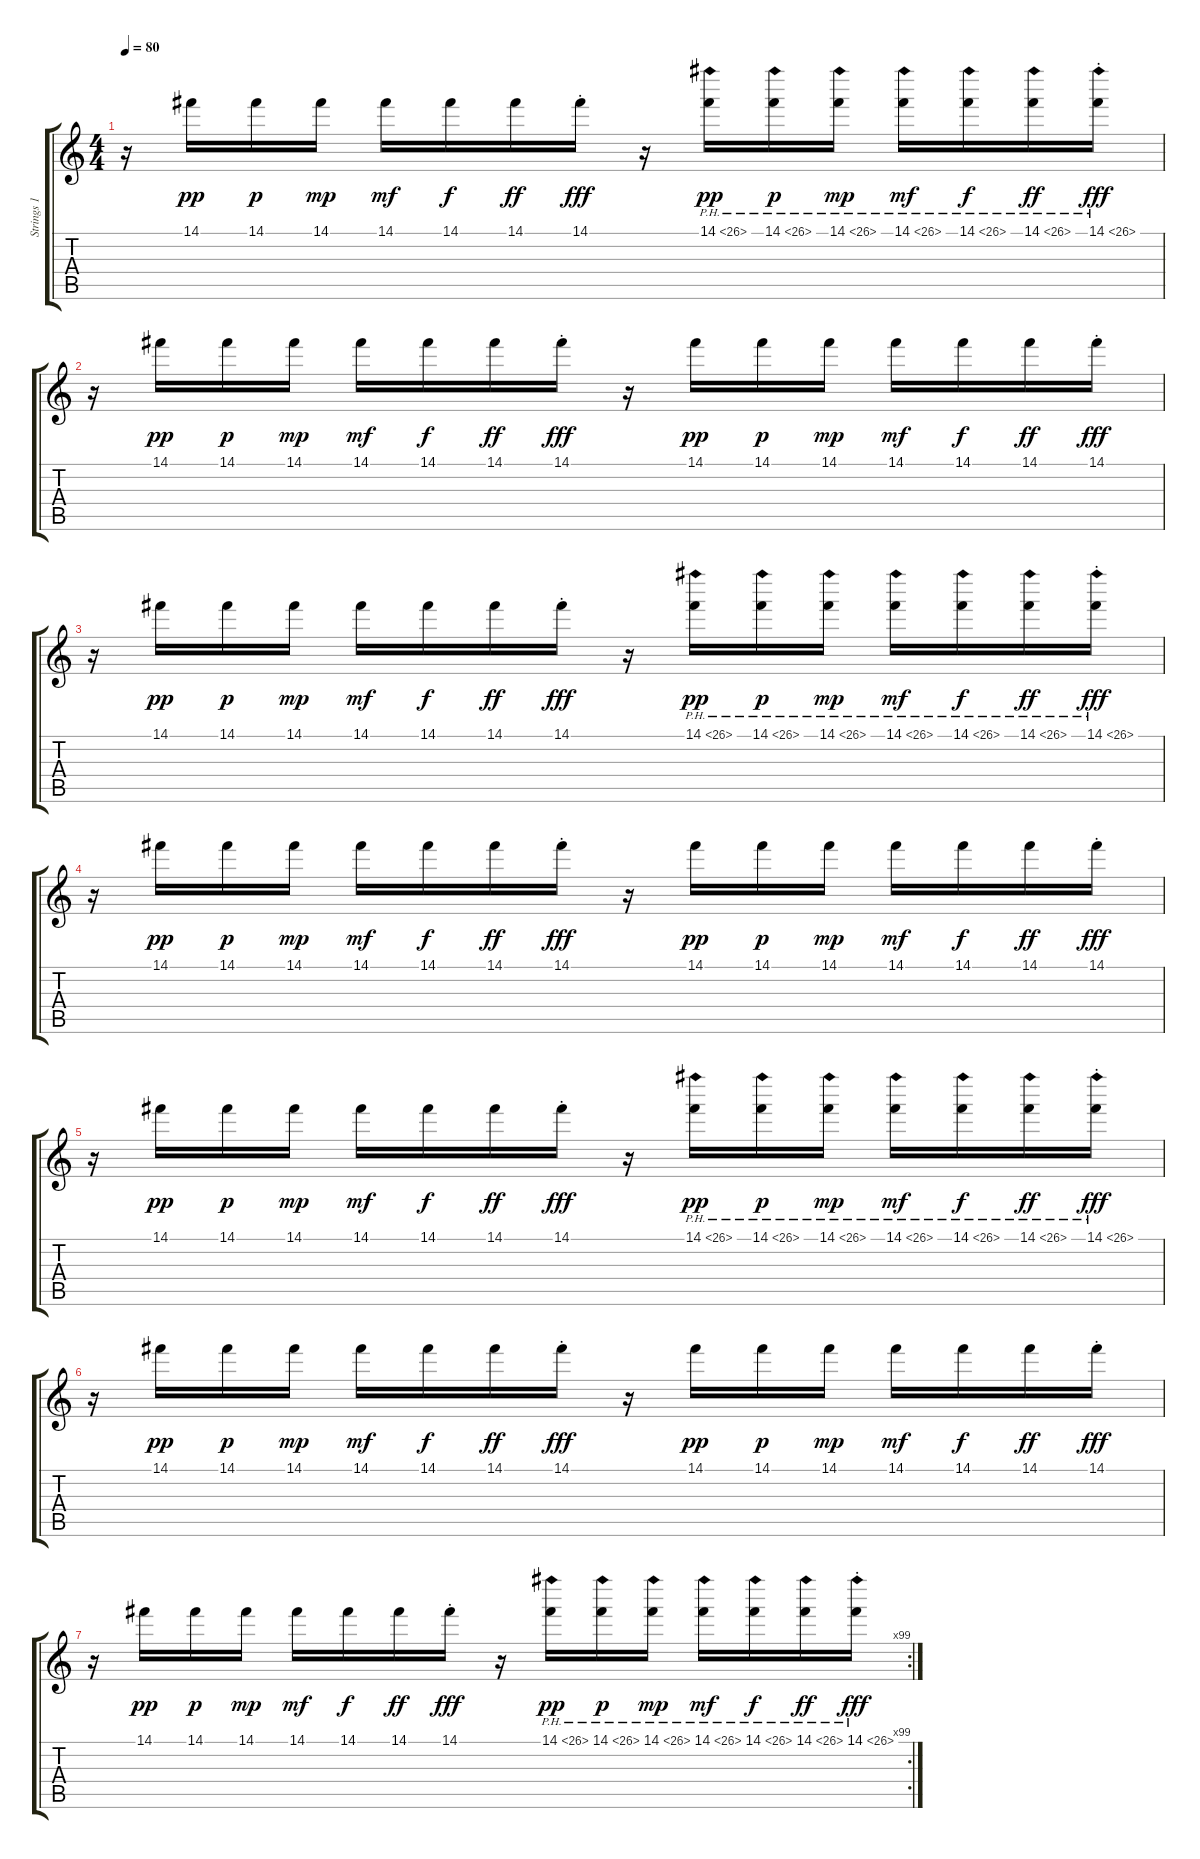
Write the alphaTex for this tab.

\track ("Strings 1" "Strings 1") {instrument tremolostrings}
\staff {score tabs}
\tuning (E5 B4 G4 D4 A3 E3) {hide}
\ts (4 4)
\tempo 80
\clef g2
\ks c
r.16{dy fff} 14.1.16{dy pp} 14.1.16{dy p} 14.1.16{dy mp} 14.1.16{dy mf} 14.1.16{dy f} 14.1.16{dy ff} 14.1{st}.16{dy fff} r.16 14.1{ph 12}.16{dy pp} 14.1{ph 12}.16{dy p} 14.1{ph 12}.16{dy mp} 14.1{ph 12}.16{dy mf} 14.1{ph 12}.16{dy f} 14.1{ph 12}.16{dy ff} 14.1{ph 12 st}.16{dy fff} |
r.16 14.1.16{dy pp} 14.1.16{dy p} 14.1.16{dy mp} 14.1.16{dy mf} 14.1.16{dy f} 14.1.16{dy ff} 14.1{st}.16{dy fff} r.16 14.1.16{dy pp} 14.1.16{dy p} 14.1.16{dy mp} 14.1.16{dy mf} 14.1.16{dy f} 14.1.16{dy ff} 14.1{st}.16{dy fff} |
r.16 14.1.16{dy pp} 14.1.16{dy p} 14.1.16{dy mp} 14.1.16{dy mf} 14.1.16{dy f} 14.1.16{dy ff} 14.1{st}.16{dy fff} r.16 14.1{ph 12}.16{dy pp} 14.1{ph 12}.16{dy p} 14.1{ph 12}.16{dy mp} 14.1{ph 12}.16{dy mf} 14.1{ph 12}.16{dy f} 14.1{ph 12}.16{dy ff} 14.1{ph 12 st}.16{dy fff} |
r.16 14.1.16{dy pp} 14.1.16{dy p} 14.1.16{dy mp} 14.1.16{dy mf} 14.1.16{dy f} 14.1.16{dy ff} 14.1{st}.16{dy fff} r.16 14.1.16{dy pp} 14.1.16{dy p} 14.1.16{dy mp} 14.1.16{dy mf} 14.1.16{dy f} 14.1.16{dy ff} 14.1{st}.16{dy fff} |
r.16 14.1.16{dy pp} 14.1.16{dy p} 14.1.16{dy mp} 14.1.16{dy mf} 14.1.16{dy f} 14.1.16{dy ff} 14.1{st}.16{dy fff} r.16 14.1{ph 12}.16{dy pp} 14.1{ph 12}.16{dy p} 14.1{ph 12}.16{dy mp} 14.1{ph 12}.16{dy mf} 14.1{ph 12}.16{dy f} 14.1{ph 12}.16{dy ff} 14.1{ph 12 st}.16{dy fff} |
r.16 14.1.16{dy pp} 14.1.16{dy p} 14.1.16{dy mp} 14.1.16{dy mf} 14.1.16{dy f} 14.1.16{dy ff} 14.1{st}.16{dy fff} r.16 14.1.16{dy pp} 14.1.16{dy p} 14.1.16{dy mp} 14.1.16{dy mf} 14.1.16{dy f} 14.1.16{dy ff} 14.1{st}.16{dy fff} |
\rc 99
r.16 14.1.16{dy pp} 14.1.16{dy p} 14.1.16{dy mp} 14.1.16{dy mf} 14.1.16{dy f} 14.1.16{dy ff} 14.1{st}.16{dy fff} r.16 14.1{ph 12}.16{dy pp} 14.1{ph 12}.16{dy p} 14.1{ph 12}.16{dy mp} 14.1{ph 12}.16{dy mf} 14.1{ph 12}.16{dy f} 14.1{ph 12}.16{dy ff} 14.1{ph 12 st}.16{dy fff}
